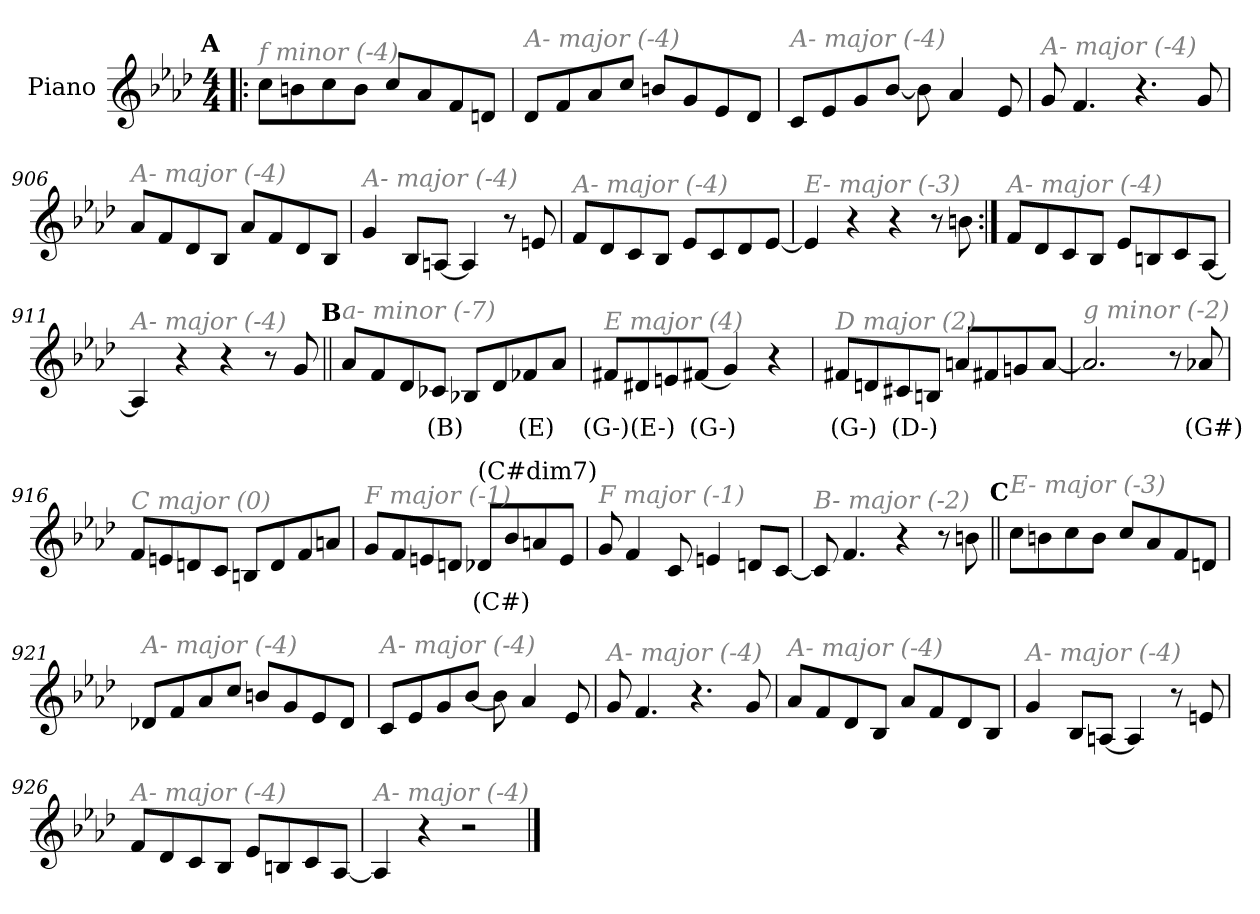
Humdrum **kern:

**kern	**text
*part1	*part1
*staff1	*staff1
*I"Piano	*
*I'Pno.	*
*clefG2	*
*k[b-e-a-d-]	*
*M4/4	*
*MM220	*
!!LO:REH:place=s1:a:enc=none:fs=14:t=A
=1!|:	=1!|:
!LO:TX:i:color=#808080:t=f minor (-4)	!
8cc\L	.
8bn\	.
8cc\	.
8b\J	.
8cc/L	.
8a-/	.
8f/	.
8dn/J	.
=903	=903
!LO:TX:i:color=#808080:t=A- major (-4)	!
8d-/L	.
8f/	.
8a-/	.
8cc/J	.
8bn/L	.
8g/	.
8e-/	.
8d-/J	.
=904	=904
!LO:TX:i:color=#808080:t=A- major (-4)	!
8c/L	.
8e-/	.
8g/	.
[8b-/J	.
8b-\]	.
4a-/	.
8e-/	.
!!LO:LB:g=z
=905	=905
!LO:TX:i:color=#808080:t=A- major (-4)	!
8g/	.
4.f/	.
4.r	.
8g/	.
=906	=906
!LO:TX:i:color=#808080:t=A- major (-4)	!
8a-/L	.
8f/	.
8d-/	.
8B-/J	.
8a-/L	.
8f/	.
8d-/	.
8B-/J	.
=907	=907
!LO:TX:i:color=#808080:t=A- major (-4)	!
4g/	.
8B-/L	.
[8An/J	.
4A/]	.
8r	.
8en/	.
!!LO:LB:g=z
=908	=908
!LO:TX:i:color=#808080:t=A- major (-4)	!
8f/L	.
8d-/	.
8c/	.
8B-/J	.
8e-/L	.
8c/	.
8d-/	.
[8e-/J	.
=909	=909
!LO:TX:i:color=#808080:t=E- major (-3)	!
4e-/]	.
4r	.
4r	.
8r	.
8bn\	.
=910:|!	=910:|!
!LO:TX:i:color=#808080:t=A- major (-4)	!
8f/L	.
8d-/	.
8c/	.
8B-/J	.
8e-/L	.
8Bn/	.
8c/	.
[8A-/J	.
=911	=911
!LO:TX:i:color=#808080:t=A- major (-4)	!
4A-/]	.
4r	.
4r	.
8r	.
8g/	.
!!LO:LB:g=z
!!LO:REH:place=s1:a:enc=none:fs=14:t=B
=912||	=912||
!LO:TX:i:color=#808080:t=a- minor (-7)	!
8a-/L	.
8f/	.
8d-/	.
8c-Xi/J	(B)
8B-X/L	.
8d-/	.
8f-Xi/	(E)
8a-/J	.
=913	=913
!LO:TX:i:color=#808080:t=E major (4)	!
8f#Xi/L	(G-)
8d#Xi/	(E-)
8en/	.
[8f#Xi/J	(G-)
4g-/]	.
4r	.
=914	=914
!LO:TX:i:color=#808080:t=D major (2)	!
8f#Xi/L	(G-)
8dn/	.
8c#Xi/	(D-)
8Bn/J	.
8an/L	.
8f#X/	.
8gn/	.
[8a/J	.
=915	=915
!LO:TX:i:color=#808080:t=g minor (-2)	!
2.a/]	.
8r	.
8a-Xi/	(G#)
!!LO:LB:g=z
=916	=916
!LO:TX:i:color=#808080:t=C major (0)	!
8f/L	.
8en/	.
8dn/	.
8c/J	.
8Bn/L	.
8d/	.
8f/	.
8an/J	.
=917	=917
!LO:TX:i:color=#808080:t=F major (-1)	!
8g/L	.
8f/	.
8en/	.
8dn/J	.
!LO:TX:a:t=(C#dim7)	!
8d-Xi/L	(C#)
8b-/	.
8an/	.
8e/J	.
=918	=918
!LO:TX:i:color=#808080:t=F major (-1)	!
8g/	.
4f/	.
8c/	.
4en/	.
8dn/L	.
[8c/J	.
=919	=919
!LO:TX:i:color=#808080:t=B- major (-2)	!
8c/]	.
4.f/	.
4r	.
8r	.
8bn\	.
!!LO:LB:g=z
!!LO:REH:place=s1:a:enc=none:fs=14:t=C
=920||	=920||
!LO:TX:i:color=#808080:t=E- major (-3)	!
8cc\L	.
8bn\	.
8cc\	.
8b\J	.
8cc/L	.
8a-/	.
8f/	.
8dn/J	.
=921	=921
!LO:TX:i:color=#808080:t=A- major (-4)	!
8d-X/L	.
8f/	.
8a-/	.
8cc/J	.
8bn/L	.
8g/	.
8e-/	.
8d-/J	.
=922	=922
!LO:TX:i:color=#808080:t=A- major (-4)	!
8c/L	.
8e-/	.
8g/	.
[8b-/J	.
8b-\]	.
4a-/	.
8e-/	.
=923	=923
!LO:TX:i:color=#808080:t=A- major (-4)	!
8g/	.
4.f/	.
4.r	.
8g/	.
!!LO:LB:g=z
=924	=924
!LO:TX:i:color=#808080:t=A- major (-4)	!
8a-/L	.
8f/	.
8d-/	.
8B-/J	.
8a-/L	.
8f/	.
8d-/	.
8B-/J	.
=925	=925
!LO:TX:i:color=#808080:t=A- major (-4)	!
4g/	.
8B-/L	.
[8An/J	.
4A/]	.
8r	.
8en/	.
=926	=926
!LO:TX:i:color=#808080:t=A- major (-4)	!
8f/L	.
8d-/	.
8c/	.
8B-/J	.
8e-/L	.
8Bn/	.
8c/	.
[8A-/J	.
=927	=927
!LO:TX:i:color=#808080:t=A- major (-4)	!
4A-/]	.
4r	.
2r	.
==	==
*-	*-
